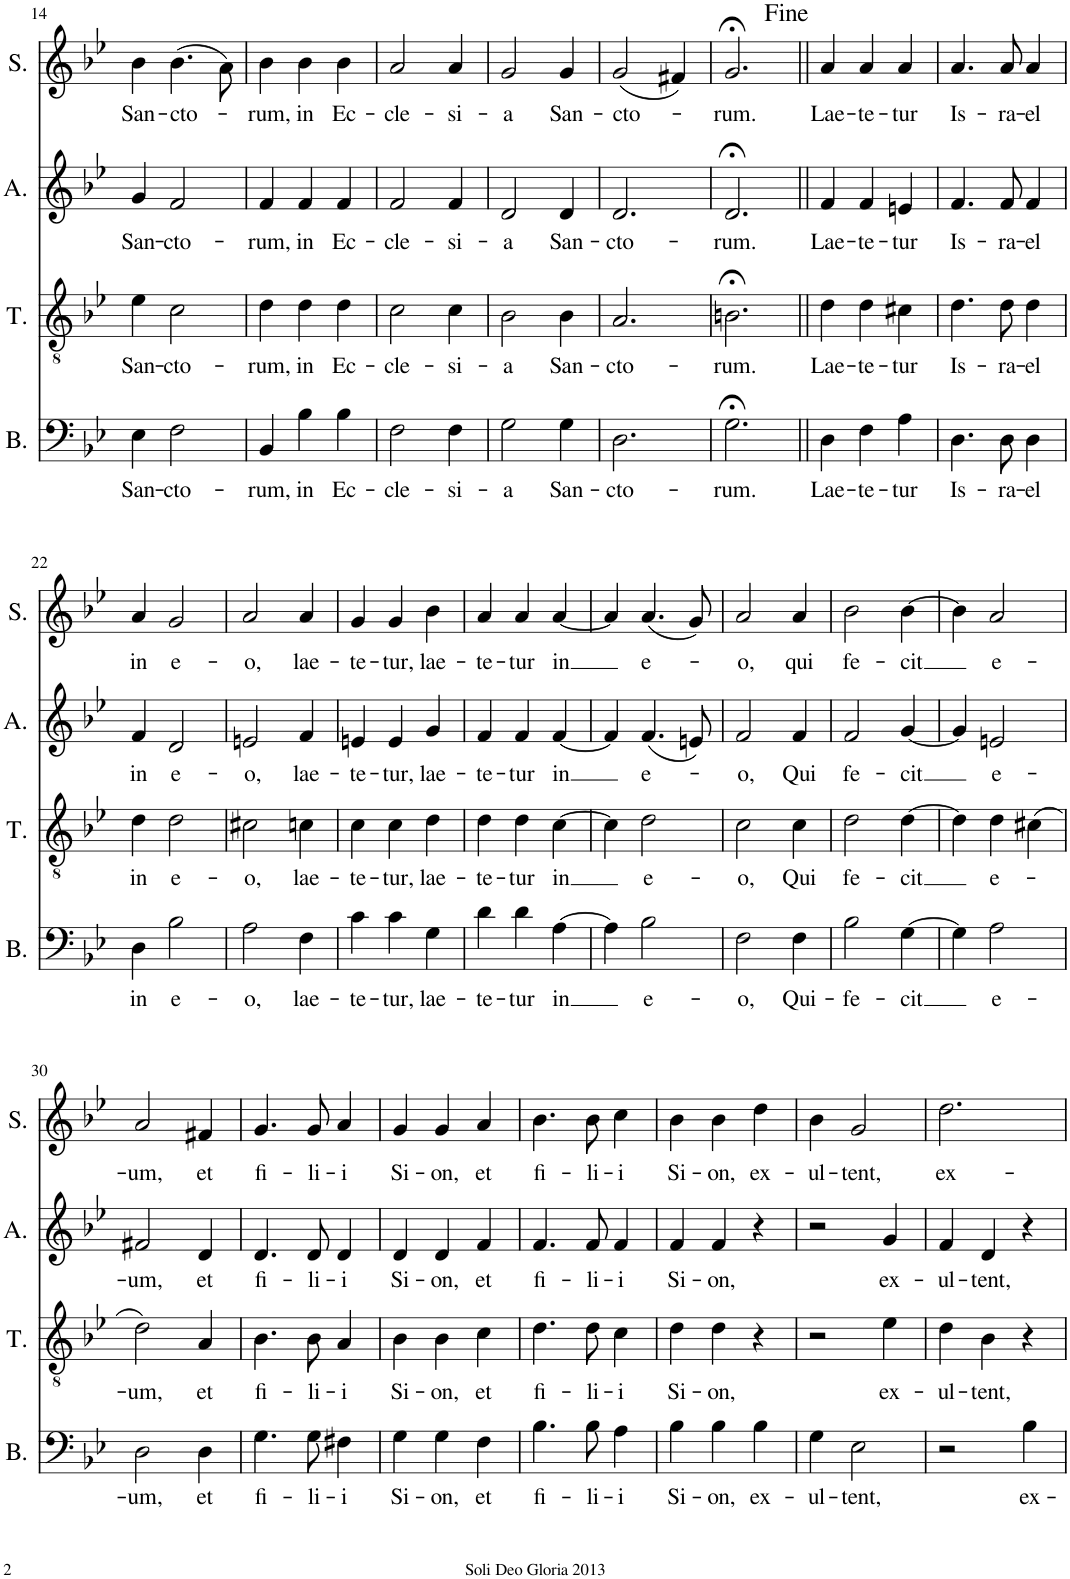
**kern	**text	**kern	**text	**kern	**text	**kern	**text
*part4	*part4	*part3	*part3	*part2	*part2	*part1	*part1
*staff4	*staff4	*staff3	*staff3	*staff2	*staff2	*staff1	*staff1
*I"Bass	*	*I"Tenor	*	*I"Alto	*	*I"Soprano	*
*I'B.	*	*I'T.	*	*I'A.	*	*I'S.	*
!!LO:PB:g=z
*clefF4	*	*clefGv2	*	*clefG2	*	*clefG2	*
*k[b-e-]	*	*k[b-e-]	*	*k[b-e-]	*	*k[b-e-]	*
*M3/4	*	*M3/4	*	*M3/4	*	*M3/4	*
=14	=14	=14	=14	=14	=14	=14	=14
!	!LO:LY:b	!	!LO:LY:b	!	!LO:LY:b	!	!LO:LY:b
4E-\	San-	4e-\	San-	4g/	San-	4b-\	San-
!	!LO:LY:b	!	!LO:LY:b	!	!LO:LY:b	!	!LO:LY:b
2F\	-cto-	2c\	-cto-	2f/	-cto-	(4.b-\	-cto-
.	.	.	.	.	.	8a\)	.
=15	=15	=15	=15	=15	=15	=15	=15
!	!LO:LY:b	!	!LO:LY:b	!	!LO:LY:b	!	!LO:LY:b
4BB-/	-rum,	4d\	-rum,	4f/	-rum,	4b-\	-rum,
!	!LO:LY:b	!	!LO:LY:b	!	!LO:LY:b	!	!LO:LY:b
4B-\	in	4d\	in	4f/	in	4b-\	in
!	!LO:LY:b	!	!LO:LY:b	!	!LO:LY:b	!	!LO:LY:b
4B-\	Ec-	4d\	Ec-	4f/	Ec-	4b-\	Ec-
=16	=16	=16	=16	=16	=16	=16	=16
!	!LO:LY:b	!	!LO:LY:b	!	!LO:LY:b	!	!LO:LY:b
2F\	-cle-	2c\	-cle-	2f/	-cle-	2a/	-cle-
!	!LO:LY:b	!	!LO:LY:b	!	!LO:LY:b	!	!LO:LY:b
4F\	-si-	4c\	-si-	4f/	-si-	4a/	-si-
=17	=17	=17	=17	=17	=17	=17	=17
!	!LO:LY:b	!	!LO:LY:b	!	!LO:LY:b	!	!LO:LY:b
2G\	-a	2B-\	-a	2d/	-a	2g/	-a
!	!LO:LY:b	!	!LO:LY:b	!	!LO:LY:b	!	!LO:LY:b
4G\	San-	4B-\	San-	4d/	San-	4g/	San-
=18	=18	=18	=18	=18	=18	=18	=18
!	!LO:LY:b	!	!LO:LY:b	!	!LO:LY:b	!	!LO:LY:b
2.D\	-cto-	2.A/	-cto-	2.d/	-cto-	(2g/	-cto-
.	.	.	.	.	.	4f#X/)	.
=19	=19	=19	=19	=19	=19	=19	=19
!	!LO:LY:b	!	!LO:LY:b	!	!LO:LY:b	!	!LO:LY:b
2.G;<\	-rum.	2.Bn;<\	-rum.	2.d;</	-rum.	2.g;</	-rum.
=20||	=20||	=20||	=20||	=20||	=20||	=20||	=20||
!	!LO:LY:b	!	!LO:LY:b	!	!LO:LY:b	!	!LO:LY:b
4D\	Lae-	4d\	Lae-	4f/	Lae-	4a/	Lae-
!	!LO:LY:b	!	!LO:LY:b	!	!LO:LY:b	!	!LO:LY:b
4F\	-te-	4d\	-te-	4f/	-te-	4a/	-te-
!	!LO:LY:b	!	!LO:LY:b	!	!LO:LY:b	!	!LO:LY:b
4A\	-tur	4c#X\	-tur	4en/	-tur	4a/	-tur
=21	=21	=21	=21	=21	=21	=21	=21
!	!LO:LY:b	!	!LO:LY:b	!	!LO:LY:b	!	!LO:LY:b
4.D\	Is-	4.d\	Is-	4.f/	Is-	4.a/	Is-
!	!LO:LY:b	!	!LO:LY:b	!	!LO:LY:b	!	!LO:LY:b
8D\	-ra-	8d\	-ra-	8f/	-ra-	8a/	-ra-
!	!LO:LY:b	!	!LO:LY:b	!	!LO:LY:b	!	!LO:LY:b
4D\	-el	4d\	-el	4f/	-el	4a/	-el
!!LO:LB:g=z
=22	=22	=22	=22	=22	=22	=22	=22
!	!LO:LY:b	!	!LO:LY:b	!	!LO:LY:b	!	!LO:LY:b
4D\	in	4d\	in	4f/	in	4a/	in
!	!LO:LY:b	!	!LO:LY:b	!	!LO:LY:b	!	!LO:LY:b
2B-\	e-	2d\	e-	2d/	e-	2g/	e-
=23	=23	=23	=23	=23	=23	=23	=23
!	!LO:LY:b	!	!LO:LY:b	!	!LO:LY:b	!	!LO:LY:b
2A\	-o,	2c#X\	-o,	2en/	-o,	2a/	-o,
!	!LO:LY:b	!	!LO:LY:b	!	!LO:LY:b	!	!LO:LY:b
4F\	lae-	4cn\	lae-	4f/	lae-	4a/	lae-
=24	=24	=24	=24	=24	=24	=24	=24
!	!LO:LY:b	!	!LO:LY:b	!	!LO:LY:b	!	!LO:LY:b
4c\	-te-	4c\	-te-	4en/	-te-	4g/	-te-
!	!LO:LY:b	!	!LO:LY:b	!	!LO:LY:b	!	!LO:LY:b
4c\	-tur,	4c\	-tur,	4e/	-tur,	4g/	-tur,
!	!LO:LY:b	!	!LO:LY:b	!	!LO:LY:b	!	!LO:LY:b
4G\	lae-	4d\	lae-	4g/	lae-	4b-\	lae-
=25	=25	=25	=25	=25	=25	=25	=25
!	!LO:LY:b	!	!LO:LY:b	!	!LO:LY:b	!	!LO:LY:b
4d\	-te-	4d\	-te-	4f/	-te-	4a/	-te-
!	!LO:LY:b	!	!LO:LY:b	!	!LO:LY:b	!	!LO:LY:b
4d\	-tur	4d\	-tur	4f/	-tur	4a/	-tur
!	!LO:LY:b	!	!LO:LY:b	!	!LO:LY:b	!	!LO:LY:b
[4A\	in	[4c\	in	[4f/	-in	[4a/	-in
=26	=26	=26	=26	=26	=26	=26	=26
4A\]	.	4c\]	.	4f/]	.	4a/]	.
!	!LO:LY:b	!	!LO:LY:b	!	!LO:LY:b	!	!LO:LY:b
2B-\	e-	2d\	e-	(4.f/	e-	(4.a/	e-
.	.	.	.	8en/)	.	8g/)	.
=27	=27	=27	=27	=27	=27	=27	=27
!	!LO:LY:b	!	!LO:LY:b	!	!LO:LY:b	!	!LO:LY:b
2F\	-o,	2c\	-o,	2f/	-o,	2a/	-o,
!	!LO:LY:b	!	!LO:LY:b	!	!LO:LY:b	!	!LO:LY:b
4F\	Qui-	4c\	Qui	4f/	Qui	4a/	qui
=28	=28	=28	=28	=28	=28	=28	=28
!	!LO:LY:b	!	!LO:LY:b	!	!LO:LY:b	!	!LO:LY:b
2B-\	-fe-	2d\	fe-	2f/	fe-	2b-\	fe-
!	!LO:LY:b	!	!LO:LY:b	!	!LO:LY:b	!	!LO:LY:b
[4G\	-cit	[4d\	-cit	[4g/	-cit	[4b-\	-cit
=29	=29	=29	=29	=29	=29	=29	=29
4G\]	.	4d\]	.	4g/]	.	4b-\]	.
!	!LO:LY:b	!	!LO:LY:b	!	!LO:LY:b	!	!LO:LY:b
2A\	e-	4d\	e-	2en/	e-	2a/	e-
.	.	(4c#X\	.	.	.	.	.
!!LO:LB:g=z
=30	=30	=30	=30	=30	=30	=30	=30
!	!LO:LY:b	!	!LO:LY:b	!	!LO:LY:b	!	!LO:LY:b
2D\	-um,	2d\)	-um,	2f#X/	-um,	2a/	-um,
!	!LO:LY:b	!	!LO:LY:b	!	!LO:LY:b	!	!LO:LY:b
4D\	et	4A/	et	4d/	et	4f#X/	et
=31	=31	=31	=31	=31	=31	=31	=31
!	!LO:LY:b	!	!LO:LY:b	!	!LO:LY:b	!	!LO:LY:b
4.G\	fi-	4.B-\	fi-	4.d/	fi-	4.g/	fi-
!	!LO:LY:b	!	!LO:LY:b	!	!LO:LY:b	!	!LO:LY:b
8G\	-li-	8B-\	-li-	8d/	-li-	8g/	-li-
!	!LO:LY:b	!	!LO:LY:b	!	!LO:LY:b	!	!LO:LY:b
4F#X\	-i	4A/	-i	4d/	-i	4a/	-i
=32	=32	=32	=32	=32	=32	=32	=32
!	!LO:LY:b	!	!LO:LY:b	!	!LO:LY:b	!	!LO:LY:b
4G\	Si-	4B-\	Si-	4d/	Si-	4g/	Si-
!	!LO:LY:b	!	!LO:LY:b	!	!LO:LY:b	!	!LO:LY:b
4G\	-on,	4B-\	-on,	4d/	-on,	4g/	-on,
!	!LO:LY:b	!	!LO:LY:b	!	!LO:LY:b	!	!LO:LY:b
4F\	et	4c\	et	4f/	et	4a/	et
=33	=33	=33	=33	=33	=33	=33	=33
!	!LO:LY:b	!	!LO:LY:b	!	!LO:LY:b	!	!LO:LY:b
4.B-\	fi-	4.d\	fi-	4.f/	fi-	4.b-\	fi-
!	!LO:LY:b	!	!LO:LY:b	!	!LO:LY:b	!	!LO:LY:b
8B-\	-li-	8d\	-li-	8f/	-li-	8b-\	-li-
!	!LO:LY:b	!	!LO:LY:b	!	!LO:LY:b	!	!LO:LY:b
4A\	-i	4c\	-i	4f/	-i	4cc\	-i
=34	=34	=34	=34	=34	=34	=34	=34
!	!LO:LY:b	!	!LO:LY:b	!	!LO:LY:b	!	!LO:LY:b
4B-\	Si-	4d\	Si-	4f/	Si-	4b-\	Si-
!	!LO:LY:b	!	!LO:LY:b	!	!LO:LY:b	!	!LO:LY:b
4B-\	-on,	4d\	-on,	4f/	-on,	4b-\	-on,
!	!LO:LY:b	!	!	!	!	!	!LO:LY:b
4B-\	ex-	4r	.	4r	.	4dd\	ex-
=35	=35	=35	=35	=35	=35	=35	=35
!	!LO:LY:b	!	!	!	!	!	!LO:LY:b
4G\	-ul-	2r	.	2r	.	4b-\	-ul-
!	!LO:LY:b	!	!	!	!	!	!LO:LY:b
2E-\	-tent,	.	.	.	.	2g/	-tent,
!	!	!	!LO:LY:b	!	!LO:LY:b	!	!
.	.	4e-\	ex-	4g/	ex-	.	.
=36	=36	=36	=36	=36	=36	=36	=36
!	!	!	!LO:LY:b	!	!LO:LY:b	!	!LO:LY:b
2r	.	4d\	-ul-	4f/	-ul-	2.dd\	ex-
!	!	!	!LO:LY:b	!	!LO:LY:b	!	!
.	.	4B-\	-tent,	4d/	-tent,	.	.
!	!LO:LY:b	!	!	!	!	!	!
4B-\	ex-	4r	.	4r	.	.	.
=	=	=	=	=	=	=	=
*-	*-	*-	*-	*-	*-	*-	*-
